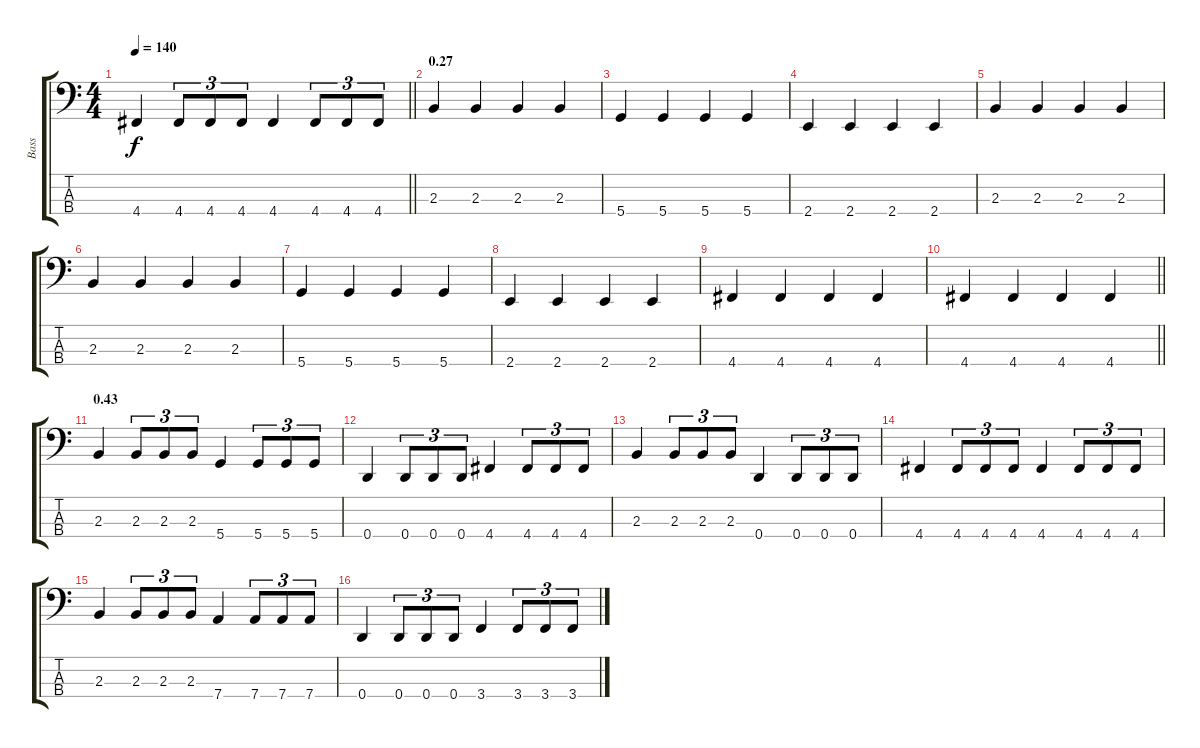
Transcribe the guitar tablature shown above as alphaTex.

\track ("Bass" "Bass") {instrument electricbassfinger}
\staff {score tabs}
\tuning (G2 D2 A1 D1) {hide}
\ts (4 4)
\tempo 140
\clef f4
\barLineRight lightlight
\ks c
4.4.4{dy f} 4.4.8{tu (3 2)} 4.4.8{tu (3 2)} 4.4.8{tu (3 2)} 4.4.4 4.4.8{tu (3 2)} 4.4.8{tu (3 2)} 4.4.8{tu (3 2)} |
\section ("" "0.27")
2.3.4 2.3.4 2.3.4 2.3.4 |
5.4.4 5.4.4 5.4.4 5.4.4 |
2.4.4 2.4.4 2.4.4 2.4.4 |
2.3.4 2.3.4 2.3.4 2.3.4 |
2.3.4 2.3.4 2.3.4 2.3.4 |
5.4.4 5.4.4 5.4.4 5.4.4 |
2.4.4 2.4.4 2.4.4 2.4.4 |
4.4.4 4.4.4 4.4.4 4.4.4 |
\barLineRight lightlight
4.4.4 4.4.4 4.4.4 4.4.4 |
\section ("" "0.43")
2.3.4 2.3.8{tu (3 2)} 2.3.8{tu (3 2)} 2.3.8{tu (3 2)} 5.4.4 5.4.8{tu (3 2)} 5.4.8{tu (3 2)} 5.4.8{tu (3 2)} |
0.4.4 0.4.8{tu (3 2)} 0.4.8{tu (3 2)} 0.4.8{tu (3 2)} 4.4.4 4.4.8{tu (3 2)} 4.4.8{tu (3 2)} 4.4.8{tu (3 2)} |
2.3.4 2.3.8{tu (3 2)} 2.3.8{tu (3 2)} 2.3.8{tu (3 2)} 0.4.4 0.4.8{tu (3 2)} 0.4.8{tu (3 2)} 0.4.8{tu (3 2)} |
4.4.4 4.4.8{tu (3 2)} 4.4.8{tu (3 2)} 4.4.8{tu (3 2)} 4.4.4 4.4.8{tu (3 2)} 4.4.8{tu (3 2)} 4.4.8{tu (3 2)} |
2.3.4 2.3.8{tu (3 2)} 2.3.8{tu (3 2)} 2.3.8{tu (3 2)} 7.4.4 7.4.8{tu (3 2)} 7.4.8{tu (3 2)} 7.4.8{tu (3 2)} |
0.4.4 0.4.8{tu (3 2)} 0.4.8{tu (3 2)} 0.4.8{tu (3 2)} 3.4.4 3.4.8{tu (3 2)} 3.4.8{tu (3 2)} 3.4.8{tu (3 2)}
